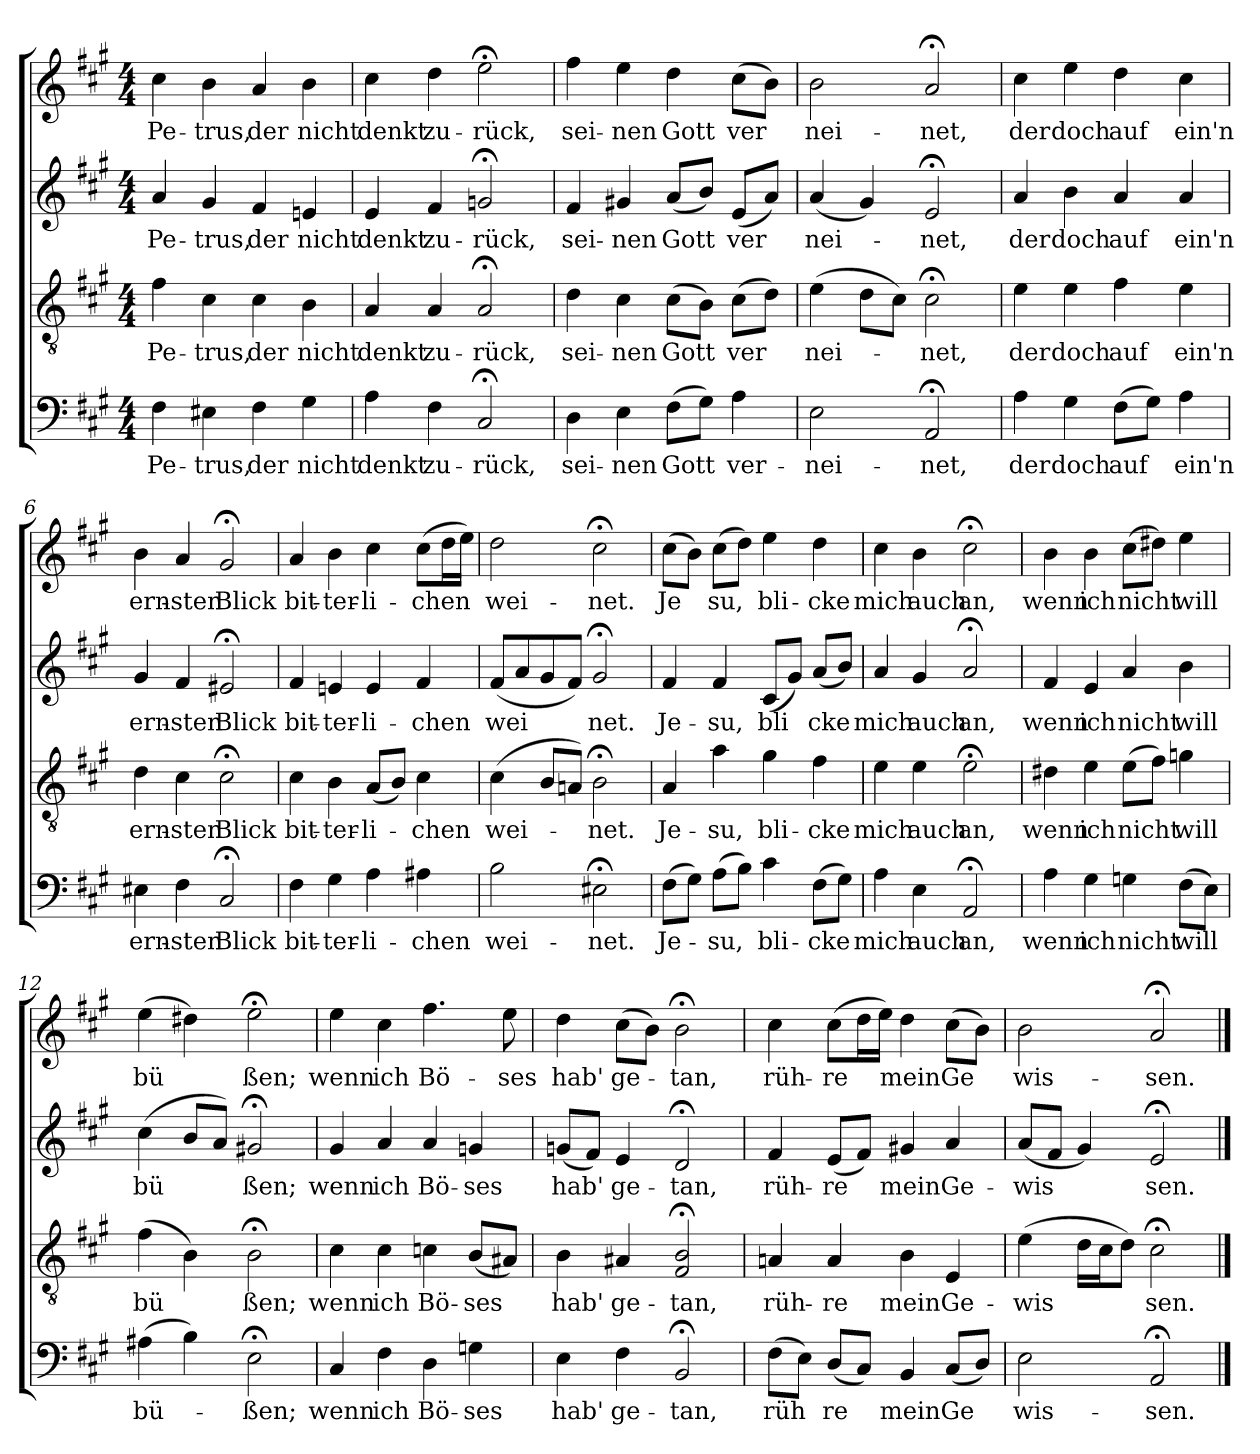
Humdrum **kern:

**kern	**text	**kern	**text	**kern	**text	**kern	**text
*part4	*part4	*part3	*part3	*part2	*part2	*part1	*part1
*staff4	*staff4	*staff3	*staff3	*staff2	*staff2	*staff1	*staff1
*clefF4	*	*clefGv2	*	*clefG2	*	*clefG2	*
*k[f#c#g#]	*	*k[f#c#g#]	*	*k[f#c#g#]	*	*k[f#c#g#]	*
*A:	*	*A:	*	*A:	*	*A:	*
*M4/4	*	*M4/4	*	*M4/4	*	*M4/4	*
=1	=1	=1	=1	=1	=1	=1	=1
!	!LO:LY:b	!	!LO:LY:b	!	!LO:LY:b	!	!LO:LY:b
4F#\	Pe-	4f#\	Pe-	4a/	Pe-	4cc#\	Pe-
!	!LO:LY:b	!	!LO:LY:b	!	!LO:LY:b	!	!LO:LY:b
4E#X\	-trus,	4c#\	-trus,	4g#/	-trus,	4b\	-trus,
!	!LO:LY:b	!	!LO:LY:b	!	!LO:LY:b	!	!LO:LY:b
4F#\	der	4c#\	der	4f#/	der	4a/	der
!	!LO:LY:b	!	!LO:LY:b	!	!LO:LY:b	!	!LO:LY:b
4G#\	nicht	4B\	nicht	4en/	nicht	4b\	nicht
=2	=2	=2	=2	=2	=2	=2	=2
!	!LO:LY:b	!	!LO:LY:b	!	!LO:LY:b	!	!LO:LY:b
4A\	denkt	4A/	denkt	4e/	denkt	4cc#\	denkt
!	!LO:LY:b	!	!LO:LY:b	!	!LO:LY:b	!	!LO:LY:b
4F#\	zu-	4A/	zu-	4f#/	zu-	4dd\	zu-
!	!LO:LY:b	!	!LO:LY:b	!	!LO:LY:b	!	!LO:LY:b
2C#;/	-rück,	2A;/	-rück,	2gn;/	-rück,	2ee;<\	-rück,
=3	=3	=3	=3	=3	=3	=3	=3
!	!LO:LY:b	!	!LO:LY:b	!	!LO:LY:b	!	!LO:LY:b
4D\	sei-	4d\	sei-	4f#/	sei-	4ff#\	sei-
!	!LO:LY:b	!	!LO:LY:b	!	!LO:LY:b	!	!LO:LY:b
4E\	-nen	4c#\	-nen	4g#X/	-nen	4ee\	-nen
!	!LO:LY:b	!	!LO:LY:b	!	!LO:LY:b	!	!LO:LY:b
(>8F#\L	Gott	(>8c#\L	Gott	(<8a/L	Gott	4dd\	Gott
8G#\J)	.	8B\J)	.	8b/J)	.	.	.
!	!LO:LY:b	!	!LO:LY:b	!	!LO:LY:b	!	!LO:LY:b
4A\	ver-	(>8c#\L	ver	(<8e/L	ver	(>8cc#\L	ver
.	.	8d\J)	.	8a/J)	.	8b\J)	.
=4	=4	=4	=4	=4	=4	=4	=4
!	!LO:LY:b	!	!LO:LY:b	!	!LO:LY:b	!	!LO:LY:b
2E\	-nei-	(>4e\	nei-	(<4a/	nei-	2b\	nei-
.	.	8d\L	.	4g#/)	.	.	.
.	.	8c#\J)	.	.	.	.	.
!	!LO:LY:b	!	!LO:LY:b	!	!LO:LY:b	!	!LO:LY:b
2AA;/	-net,	2c#;<\	-net,	2e;/	-net,	2a;/	-net,
!!LO:LB:g=z
=5	=5	=5	=5	=5	=5	=5	=5
!	!LO:LY:b	!	!LO:LY:b	!	!LO:LY:b	!	!LO:LY:b
4A\	der	4e\	der	4a/	der	4cc#\	der
!	!LO:LY:b	!	!LO:LY:b	!	!LO:LY:b	!	!LO:LY:b
4G#\	doch	4e\	doch	4b\	doch	4ee\	doch
!	!LO:LY:b	!	!LO:LY:b	!	!LO:LY:b	!	!LO:LY:b
(>8F#\L	auf	4f#\	auf	4a/	auf	4dd\	auf
8G#\J)	.	.	.	.	.	.	.
!	!LO:LY:b	!	!LO:LY:b	!	!LO:LY:b	!	!LO:LY:b
4A\	ein'n	4e\	ein'n	4a/	ein'n	4cc#\	ein'n
=6	=6	=6	=6	=6	=6	=6	=6
!	!LO:LY:b	!	!LO:LY:b	!	!LO:LY:b	!	!LO:LY:b
4E#X\	ern-	4d\	ern-	4g#/	ern-	4b\	ern-
!	!LO:LY:b	!	!LO:LY:b	!	!LO:LY:b	!	!LO:LY:b
4F#\	-sten	4c#\	-sten	4f#/	-sten	4a/	-sten
!	!LO:LY:b	!	!LO:LY:b	!	!LO:LY:b	!	!LO:LY:b
2C#;/	Blick	2c#;<\	Blick	2e#X;/	Blick	2g#;/	Blick
=7	=7	=7	=7	=7	=7	=7	=7
!	!LO:LY:b	!	!LO:LY:b	!	!LO:LY:b	!	!LO:LY:b
4F#\	bit-	4c#\	bit-	4f#/	bit-	4a/	bit-
!	!LO:LY:b	!	!LO:LY:b	!	!LO:LY:b	!	!LO:LY:b
4G#\	-ter-	4B\	-ter-	4en/	-ter-	4b\	-ter-
!	!LO:LY:b	!	!LO:LY:b	!	!LO:LY:b	!	!LO:LY:b
4A\	-li-	(<8A/L	-li-	4e/	-li-	4cc#\	-li-
.	.	8B/J)	.	.	.	.	.
!	!LO:LY:b	!	!LO:LY:b	!	!LO:LY:b	!	!LO:LY:b
4A#X\	-chen	4c#\	-chen	4f#/	-chen	(>8cc#\L	-chen
.	.	.	.	.	.	16dd\L	.
.	.	.	.	.	.	16ee\JJ)	.
=8	=8	=8	=8	=8	=8	=8	=8
!	!LO:LY:b	!	!LO:LY:b	!	!LO:LY:b	!	!LO:LY:b
2B\	wei-	(<4c#\	wei-	(<8f#/L	wei	2dd\	wei-
.	.	.	.	8a/	.	.	.
.	.	8B/L	.	8g#/	.	.	.
.	.	8An/J)	.	8f#/J)	.	.	.
!	!LO:LY:b	!	!LO:LY:b	!	!LO:LY:b	!	!LO:LY:b
2E#X;<\	-net.	2B;<\	-net.	2g#;/	net.	2cc#;<\	-net.
!!LO:LB:g=z
=9	=9	=9	=9	=9	=9	=9	=9
!	!LO:LY:b	!	!LO:LY:b	!	!LO:LY:b	!	!LO:LY:b
(>8F#\L	Je-	4A/	Je-	4f#/	Je-	(>8cc#\L	Je
8G#\J)	.	.	.	.	.	8b\J)	.
!	!LO:LY:b	!	!LO:LY:b	!	!LO:LY:b	!	!LO:LY:b
(>8A\L	-su,	4a\	-su,	4f#/	-su,	(>8cc#\L	su,
8B\J)	.	.	.	.	.	8dd\J)	.
!	!LO:LY:b	!	!LO:LY:b	!	!LO:LY:b	!	!LO:LY:b
4c#\	bli-	4g#\	bli-	(<8c#/L	bli	4ee\	bli-
.	.	.	.	8g#/J)	.	.	.
!	!LO:LY:b	!	!LO:LY:b	!	!LO:LY:b	!	!LO:LY:b
(>8F#\L	-cke	4f#\	-cke	(<8a/L	cke	4dd\	-cke
8G#\J)	.	.	.	8b/J)	.	.	.
=10	=10	=10	=10	=10	=10	=10	=10
!	!LO:LY:b	!	!LO:LY:b	!	!LO:LY:b	!	!LO:LY:b
4A\	mich	4e\	mich	4a/	mich	4cc#\	mich
!	!LO:LY:b	!	!LO:LY:b	!	!LO:LY:b	!	!LO:LY:b
4E\	auch	4e\	auch	4g#/	auch	4b\	auch
!	!LO:LY:b	!	!LO:LY:b	!	!LO:LY:b	!	!LO:LY:b
2AA;/	an,	2e;<\	an,	2a;/	an,	2cc#;<\	an,
=11	=11	=11	=11	=11	=11	=11	=11
!	!LO:LY:b	!	!LO:LY:b	!	!LO:LY:b	!	!LO:LY:b
4A\	wenn	4d#X\	wenn	4f#/	wenn	4b\	wenn
!	!LO:LY:b	!	!LO:LY:b	!	!LO:LY:b	!	!LO:LY:b
4G#\	ich	4e\	ich	4e/	ich	4b\	ich
!	!LO:LY:b	!	!LO:LY:b	!	!LO:LY:b	!	!LO:LY:b
4Gn\	nicht	(>8e\L	nicht	4a/	nicht	(>8cc#\L	nicht
.	.	8f#\J)	.	.	.	8dd#X\J)	.
!	!LO:LY:b	!	!LO:LY:b	!	!LO:LY:b	!	!LO:LY:b
(>8F#\L	will	4gn\	will	4b\	will	4ee\	will
8E\J)	.	.	.	.	.	.	.
=12	=12	=12	=12	=12	=12	=12	=12
!	!LO:LY:b	!	!LO:LY:b	!	!LO:LY:b	!	!LO:LY:b
(>4A#X\	bü-	(>4f#\	bü	(<4cc#\	bü	(>4ee\	bü
4B\)	.	4B\)	.	8b/L	.	4dd#X\)	.
.	.	.	.	8a/J)	.	.	.
!	!LO:LY:b	!	!LO:LY:b	!	!LO:LY:b	!	!LO:LY:b
2E;<\	-ßen;	2B;<\	ßen;	2g#X;/	ßen;	2ee;<\	ßen;
!!LO:PB:g=z
=13	=13	=13	=13	=13	=13	=13	=13
!	!LO:LY:b	!	!LO:LY:b	!	!LO:LY:b	!	!LO:LY:b
4C#/	wenn	4c#\	wenn	4g#/	wenn	4ee\	wenn
!	!LO:LY:b	!	!LO:LY:b	!	!LO:LY:b	!	!LO:LY:b
4F#\	ich	4c#\	ich	4a/	ich	4cc#\	ich
!	!LO:LY:b	!	!LO:LY:b	!	!LO:LY:b	!	!LO:LY:b
4D\	Bö-	4cn\	Bö-	4a/	Bö-	4.ff#\	Bö-
!	!LO:LY:b	!	!LO:LY:b	!	!LO:LY:b	!	!
4Gn\	-ses	(<8B/L	-ses	4gn/	-ses	.	.
!	!	!	!	!	!	!	!LO:LY:b
.	.	8A#X/J)	.	.	.	8ee\	-ses
=14	=14	=14	=14	=14	=14	=14	=14
!	!LO:LY:b	!	!LO:LY:b	!	!LO:LY:b	!	!LO:LY:b
4E\	hab'	4B\	hab'	(<8gn/L	hab'	4dd\	hab'
.	.	.	.	8f#/J)	.	.	.
!	!LO:LY:b	!	!LO:LY:b	!	!LO:LY:b	!	!LO:LY:b
4F#\	ge-	4A#X/	ge-	4e/	ge-	(>8cc#\L	ge-
.	.	.	.	.	.	8b\J)	.
!	!LO:LY:b	!	!LO:LY:b	!	!LO:LY:b	!	!LO:LY:b
2BB;/	-tan,	2F#/; 2B/;	-tan,	2d;/	-tan,	2b;<\	-tan,
=15	=15	=15	=15	=15	=15	=15	=15
!	!LO:LY:b	!	!LO:LY:b	!	!LO:LY:b	!	!LO:LY:b
(>8F#\L	rüh	4An/	rüh-	4f#/	rüh-	4cc#\	rüh-
8E\J)	.	.	.	.	.	.	.
!	!LO:LY:b	!	!LO:LY:b	!	!LO:LY:b	!	!LO:LY:b
(<8D/L	re	4A/	-re	(<8e/L	-re	(>8cc#\L	-re
8C#/J)	.	.	.	8f#/J)	.	16dd\L	.
.	.	.	.	.	.	16ee\JJ)	.
!	!LO:LY:b	!	!LO:LY:b	!	!LO:LY:b	!	!LO:LY:b
4BB/	mein	4B\	mein	4g#X/	mein	4dd\	mein
!	!LO:LY:b	!	!LO:LY:b	!	!LO:LY:b	!	!LO:LY:b
(<8C#/L	Ge	4E/	Ge-	4a/	Ge-	(>8cc#\L	Ge
8D/J)	.	.	.	.	.	8b\J)	.
=16	=16	=16	=16	=16	=16	=16	=16
!	!LO:LY:b	!	!LO:LY:b	!	!LO:LY:b	!	!LO:LY:b
2E\	wis-	(>4e\	-wis	(<8a/L	-wis	2b\	wis-
.	.	.	.	8f#/J	.	.	.
.	.	16d\LL	.	4g#/)	.	.	.
.	.	16c#\J	.	.	.	.	.
.	.	8d\J)	.	.	.	.	.
!	!LO:LY:b	!	!LO:LY:b	!	!LO:LY:b	!	!LO:LY:b
2AA;/	-sen.	2c#;<\	sen.	2e;/	sen.	2a;/	-sen.
==	==	==	==	==	==	==	==
*-	*-	*-	*-	*-	*-	*-	*-
